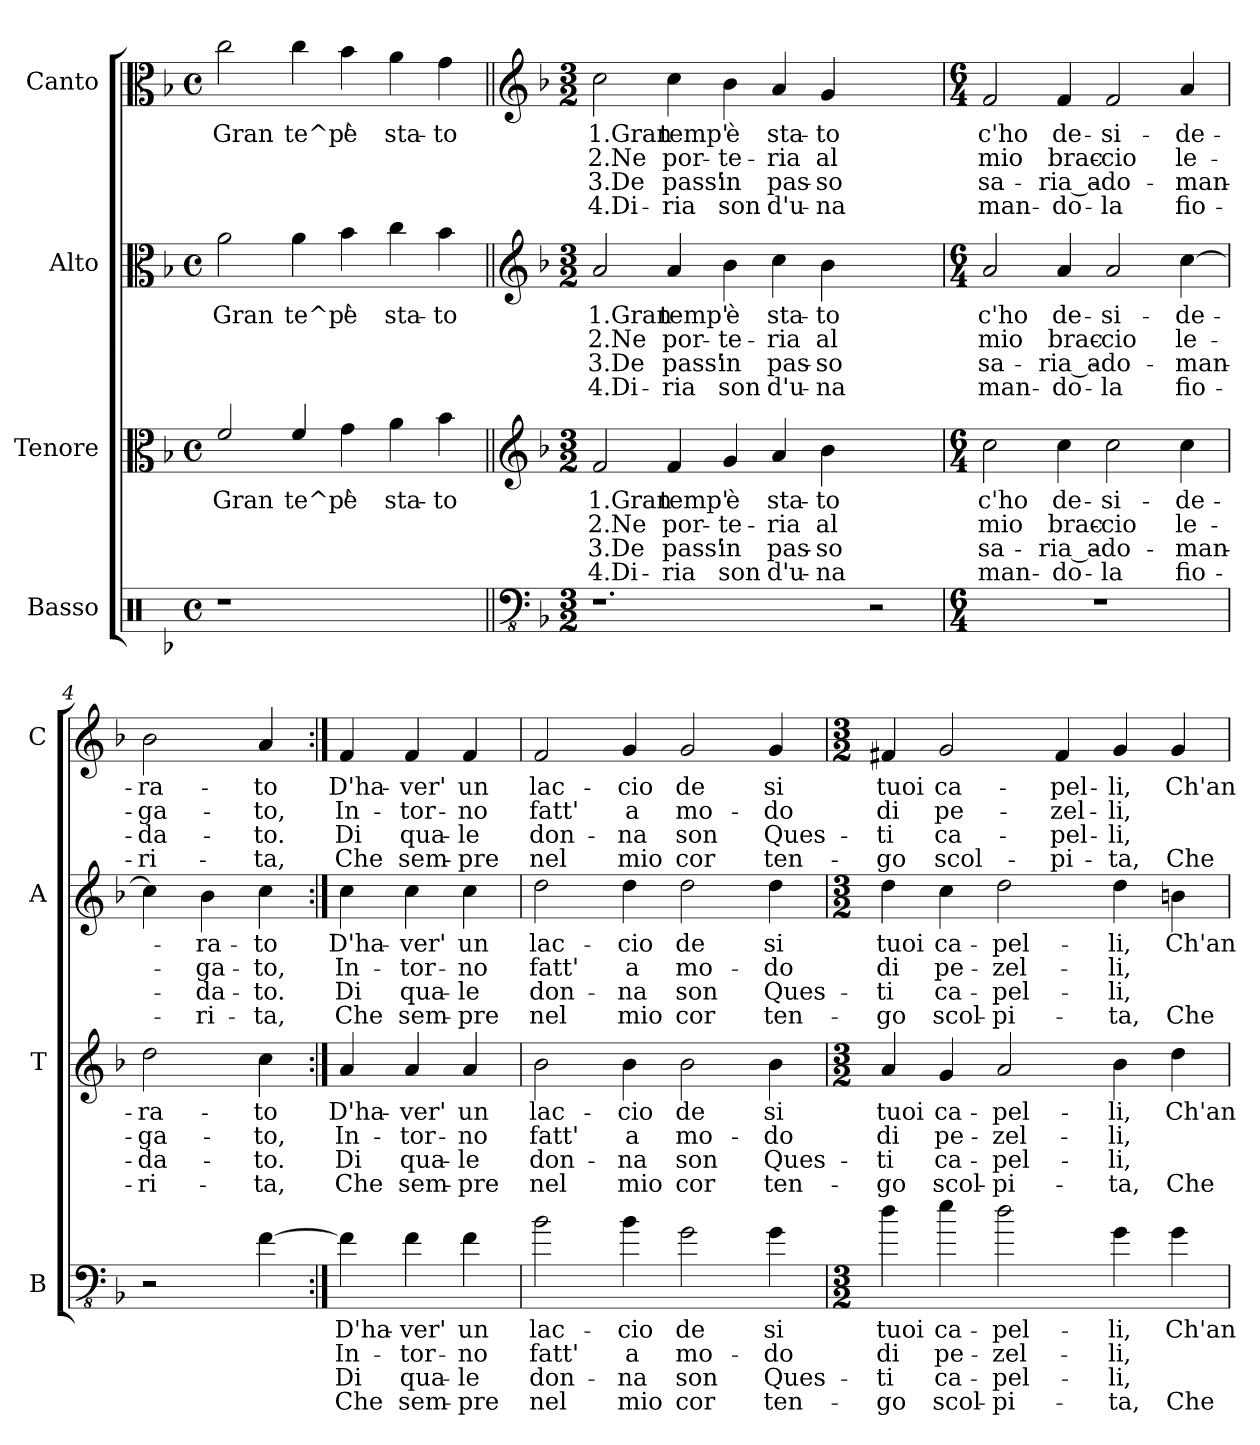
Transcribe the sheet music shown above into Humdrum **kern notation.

**kern	**text	**text	**text	**text	**kern	**text	**text	**text	**text	**kern	**text	**text	**text	**text	**kern	**text	**text	**text	**text
*part4	*part4	*part4	*part4	*part4	*part3	*part3	*part3	*part3	*part3	*part2	*part2	*part2	*part2	*part2	*part1	*part1	*part1	*part1	*part1
*staff4	*staff4	*staff4	*staff4	*staff4	*staff3	*staff3	*staff3	*staff3	*staff3	*staff2	*staff2	*staff2	*staff2	*staff2	*staff1	*staff1	*staff1	*staff1	*staff1
*I"Basso	*	*	*	*	*I"Tenore	*	*	*	*	*I"Alto	*	*	*	*	*I"Canto	*	*	*	*
*I'B	*	*	*	*	*I'T	*	*	*	*	*I'A	*	*	*	*	*I'C	*	*	*	*
*clefX	*	*	*	*	*clefC3	*	*	*	*	*clefC3	*	*	*	*	*clefC3	*	*	*	*
*k[b-]	*	*	*	*	*k[b-]	*	*	*	*	*k[b-]	*	*	*	*	*k[b-]	*	*	*	*
*F:	*	*	*	*	*F:	*	*	*	*	*F:	*	*	*	*	*F:	*	*	*	*
*M4/4	*	*	*	*	*M4/4	*	*	*	*	*M4/4	*	*	*	*	*M4/4	*	*	*	*
*met(c)	*	*	*	*	*met(c)	*	*	*	*	*met(c)	*	*	*	*	*met(c)	*	*	*	*
=1	=1	=1	=1	=1	=1	=1	=1	=1	=1	=1	=1	=1	=1	=1	=1	=1	=1	=1	=1
!	!	!	!	!	!LO:N:head=open	!	!	!	!	!LO:N:head=open	!	!	!	!	!LO:N:head=open	!	!	!	!
1r	.	.	.	.	2f/	Gran	.	.	.	2a\	Gran	.	.	.	2cc\	Gran	.	.	.
!	!	!	!	!	!LO:N:head=solid	!	!	!	!	!LO:N:head=solid	!	!	!	!	!LO:N:head=solid	!	!	!	!
.	.	.	.	.	4f/	te^p'	.	.	.	4a\	te^p'	.	.	.	4cc\	te^p'	.	.	.
!	!	!	!	!	!LO:N:head=solid	!	!	!	!	!LO:N:head=solid	!	!	!	!	!LO:N:head=solid	!	!	!	!
.	.	.	.	.	4g\	è	.	.	.	4b-\	è	.	.	.	4b-\	è	.	.	.
!	!	!	!	!	!LO:N:head=solid	!	!	!	!	!LO:N:head=solid	!	!	!	!	!LO:N:head=solid	!	!	!	!
2ryy	.	.	.	.	4a\	sta-	.	.	.	4cc\	sta-	.	.	.	4a\	sta-	.	.	.
!	!	!	!	!	!LO:N:head=solid	!	!	!	!	!LO:N:head=solid	!	!	!	!	!LO:N:head=solid	!	!	!	!
.	.	.	.	.	4b-\	-to	.	.	.	4b-\	-to	.	.	.	4g\	-to	.	.	.
!!LO:LB:g=z
=2||	=2||	=2||	=2||	=2||	=2||	=2||	=2||	=2||	=2||	=2||	=2||	=2||	=2||	=2||	=2||	=2||	=2||	=2||	=2||
*clefFv4	*	*	*	*	*clefG2	*	*	*	*	*clefG2	*	*	*	*	*clefG2	*	*	*	*
*k[b-]	*	*	*	*	*k[b-]	*	*	*	*	*k[b-]	*	*	*	*	*k[b-]	*	*	*	*
*F:	*	*	*	*	*F:	*	*	*	*	*F:	*	*	*	*	*F:	*	*	*	*
*M3/2	*	*	*	*	*M3/2	*	*	*	*	*M3/2	*	*	*	*	*M3/2	*	*	*	*
1.r	.	.	.	.	2f/	1.Gran	2.Ne	3.De	4.Di-	2a/	1.Gran	2.Ne	3.De	4.Di-	2cc\	1.Gran	2.Ne	3.De	4.Di-
.	.	.	.	.	4f/	temp'	por-	pass'	-ria	4a/	temp'	por-	pass'	-ria	4cc\	temp'	por-	pass'	-ria
.	.	.	.	.	4g/	è	-te-	in	son	4b-\	è	-te-	in	son	4b-\	è	-te-	in	son
.	.	.	.	.	4a/	sta-	-ria	pas-	d'u-	4cc\	sta-	-ria	pas-	d'u-	4a/	sta-	-ria	pas-	d'u-
.	.	.	.	.	4b-\	-to	al	-so	-na	4b-\	-to	al	-so	-na	4g/	-to	al	-so	-na
2r	.	.	.	.	2ryy	.	.	.	.	2ryy	.	.	.	.	2ryy	.	.	.	.
=3	=3	=3	=3	=3	=3	=3	=3	=3	=3	=3	=3	=3	=3	=3	=3	=3	=3	=3	=3
*M6/4	*	*	*	*	*M6/4	*	*	*	*	*M6/4	*	*	*	*	*M6/4	*	*	*	*
1.r	.	.	.	.	2cc\	c'ho	mio	sa-	man-	2a/	c'ho	mio	sa-	man-	2f/	c'ho	mio	sa-	man-
.	.	.	.	.	4cc\	de-	brac-	-ria_a-	-do-	4a/	de-	brac-	-ria_a-	-do-	4f/	de-	brac-	-ria_a-	-do-
.	.	.	.	.	2cc\	-si-	-cio	-do-	-la	2a/	-si-	-cio	-do-	-la	2f/	-si-	-cio	-do-	-la
.	.	.	.	.	4cc\	-de-	le-	-man-	fio-	[4cc\	-de-	le-	-man-	fio-	4a/	-de-	le-	-man-	fio-
!!LO:LB:g=z
=4	=4	=4	=4	=4	=4	=4	=4	=4	=4	=4	=4	=4	=4	=4	=4	=4	=4	=4	=4
2r	.	.	.	.	2dd\	-ra-	-ga-	-da-	-ri-	4cc\]	.	.	.	.	2b-\	-ra-	-ga-	-da-	-ri-
.	.	.	.	.	.	.	.	.	.	4b-\	-ra-	-ga-	-da-	-ri-	.	.	.	.	.
[4F\	.	.	.	.	4cc\	-to	-to,	-to.	-ta,	4cc\	-to	-to,	-to.	-ta,	4a/	-to	-to,	-to.	-ta,
=5:|!	=5:|!	=5:|!	=5:|!	=5:|!	=5:|!	=5:|!	=5:|!	=5:|!	=5:|!	=5:|!	=5:|!	=5:|!	=5:|!	=5:|!	=5:|!	=5:|!	=5:|!	=5:|!	=5:|!
4F\]	D'ha-	In-	Di	Che	4a/	D'ha-	In-	Di	Che	4cc\	D'ha-	In-	Di	Che	4f/	D'ha-	In-	Di	Che
4F\	-ver'	-tor-	qua-	sem-	4a/	-ver'	-tor-	qua-	sem-	4cc\	-ver'	-tor-	qua-	sem-	4f/	-ver'	-tor-	qua-	sem-
4F\	un	-no	-le	-pre	4a/	un	-no	-le	-pre	4cc\	un	-no	-le	-pre	4f/	un	-no	-le	-pre
=6	=6	=6	=6	=6	=6	=6	=6	=6	=6	=6	=6	=6	=6	=6	=6	=6	=6	=6	=6
2B-\	lac-	fatt'	don-	nel	2b-\	lac-	fatt'	don-	nel	2dd\	lac-	fatt'	don-	nel	2f/	lac-	fatt'	don-	nel
4B-\	-cio	a	-na	mio	4b-\	-cio	a	-na	mio	4dd\	-cio	a	-na	mio	4g/	-cio	a	-na	mio
2G\	de	mo-	son	cor	2b-\	de	mo-	son	cor	2dd\	de	mo-	son	cor	2g/	de	mo-	son	cor
4G\	si	-do	Ques-	ten-	4b-\	si	-do	Ques-	ten-	4dd\	si	-do	Ques-	ten-	4g/	si	-do	Ques-	ten-
=7	=7	=7	=7	=7	=7	=7	=7	=7	=7	=7	=7	=7	=7	=7	=7	=7	=7	=7	=7
*M3/2	*	*	*	*	*M3/2	*	*	*	*	*M3/2	*	*	*	*	*M3/2	*	*	*	*
4d\	tuoi	di	ti	go	4a/	tuoi	di	ti	go	4dd\	tuoi	di	-ti	-go	4f#X/	tuoi	di	-ti	-go
4e\	-ca-	-pe-	-ca-	-scol-	4g/	-ca-	-pe-	-ca-	-scol-	4cc\	ca-	pe-	ca-	scol-	2g/	ca-	pe-	ca-	scol-
2d\	-pel-	-zel-	-pel-	-pi-	2a/	-pel-	-zel-	-pel-	-pi-	2dd\	-pel-	-zel-	-pel-	-pi-	.	.	.	.	.
.	.	.	.	.	.	.	.	.	.	.	.	.	.	.	4f#/	-pel-	-zel-	-pel-	-pi-
4G\	li,	li,	li,	ta,	4b-\	li,	li,	li,	ta,	4dd\	-li,	-li,	-li,	-ta,	4g/	-li,	-li,	-li,	-ta,
4G\	-Ch'an-	.	.	-Che-	4dd\	-Ch'an-	.	.	-Che-	4bn\	Ch'an-	.	.	Che-	4g/	Ch'an-	.	.	Che-
=	=	=	=	=	=	=	=	=	=	=	=	=	=	=	=	=	=	=	=
*-	*-	*-	*-	*-	*-	*-	*-	*-	*-	*-	*-	*-	*-	*-	*-	*-	*-	*-	*-
